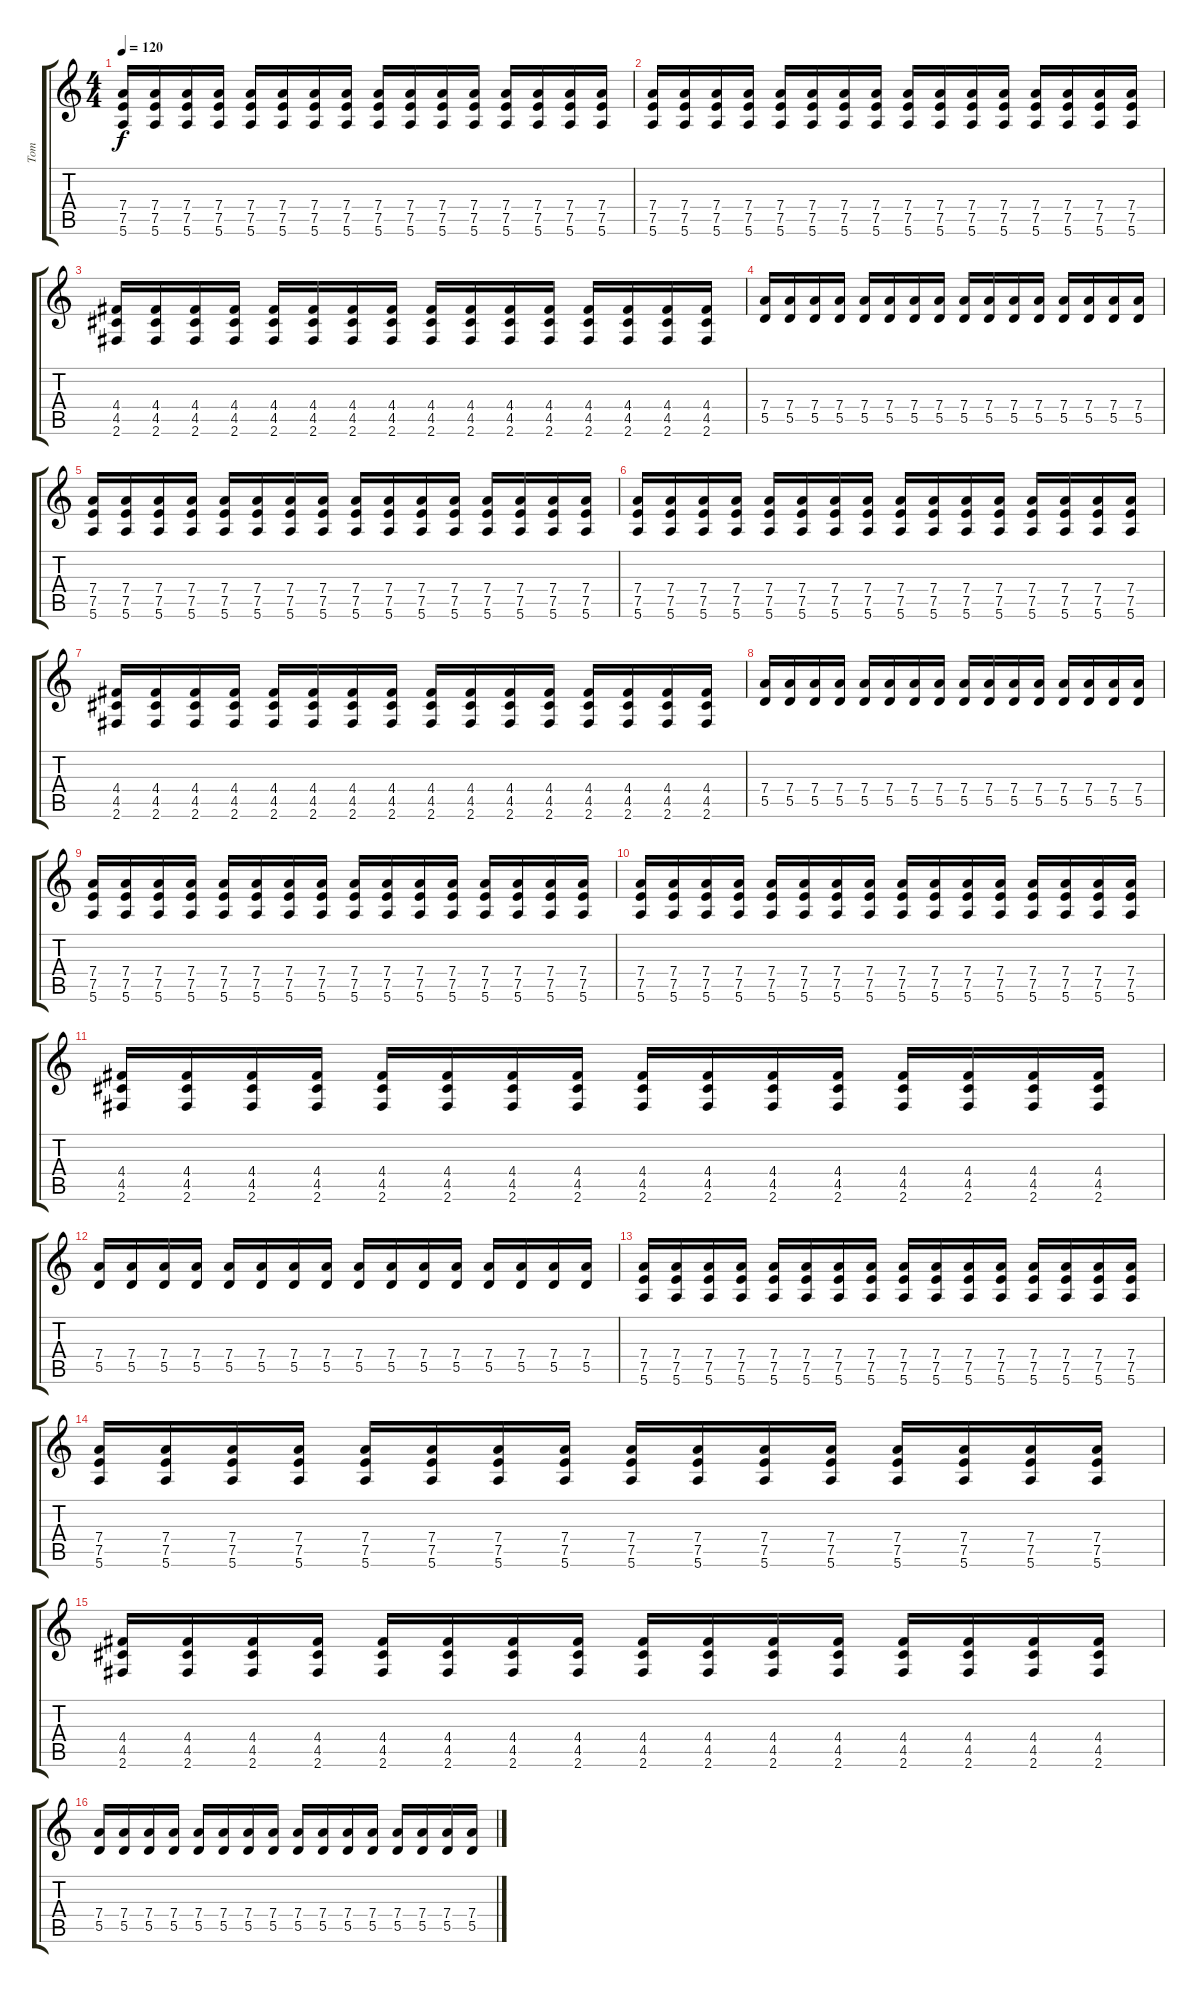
\track ("Tom" "Tom") {instrument overdrivenguitar}
\staff {score tabs}
\tuning (E4 B3 G3 D3 A2 E2) {hide}
\ts (4 4)
\tempo 120
\clef g2
\ks c
(7.4 7.5 5.6).16{dy f} (7.4 7.5 5.6).16 (7.4 7.5 5.6).16 (7.4 7.5 5.6).16 (7.4 7.5 5.6).16 (7.4 7.5 5.6).16 (7.4 7.5 5.6).16 (7.4 7.5 5.6).16 (7.4 7.5 5.6).16 (7.4 7.5 5.6).16 (7.4 7.5 5.6).16 (7.4 7.5 5.6).16 (7.4 7.5 5.6).16 (7.4 7.5 5.6).16 (7.4 7.5 5.6).16 (7.4 7.5 5.6).16 |
(7.4 7.5 5.6).16 (7.4 7.5 5.6).16 (7.4 7.5 5.6).16 (7.4 7.5 5.6).16 (7.4 7.5 5.6).16 (7.4 7.5 5.6).16 (7.4 7.5 5.6).16 (7.4 7.5 5.6).16 (7.4 7.5 5.6).16 (7.4 7.5 5.6).16 (7.4 7.5 5.6).16 (7.4 7.5 5.6).16 (7.4 7.5 5.6).16 (7.4 7.5 5.6).16 (7.4 7.5 5.6).16 (7.4 7.5 5.6).16 |
(4.4 4.5 2.6).16 (4.4 4.5 2.6).16 (4.4 4.5 2.6).16 (4.4 4.5 2.6).16 (4.4 4.5 2.6).16 (4.4 4.5 2.6).16 (4.4 4.5 2.6).16 (4.4 4.5 2.6).16 (4.4 4.5 2.6).16 (4.4 4.5 2.6).16 (4.4 4.5 2.6).16 (4.4 4.5 2.6).16 (4.4 4.5 2.6).16 (4.4 4.5 2.6).16 (4.4 4.5 2.6).16 (4.4 4.5 2.6).16 |
(7.4 5.5).16 (7.4 5.5).16 (7.4 5.5).16 (7.4 5.5).16 (7.4 5.5).16 (7.4 5.5).16 (7.4 5.5).16 (7.4 5.5).16 (7.4 5.5).16 (7.4 5.5).16 (7.4 5.5).16 (7.4 5.5).16 (7.4 5.5).16 (7.4 5.5).16 (7.4 5.5).16 (7.4 5.5).16 |
(7.4 7.5 5.6).16 (7.4 7.5 5.6).16 (7.4 7.5 5.6).16 (7.4 7.5 5.6).16 (7.4 7.5 5.6).16 (7.4 7.5 5.6).16 (7.4 7.5 5.6).16 (7.4 7.5 5.6).16 (7.4 7.5 5.6).16 (7.4 7.5 5.6).16 (7.4 7.5 5.6).16 (7.4 7.5 5.6).16 (7.4 7.5 5.6).16 (7.4 7.5 5.6).16 (7.4 7.5 5.6).16 (7.4 7.5 5.6).16 |
(7.4 7.5 5.6).16 (7.4 7.5 5.6).16 (7.4 7.5 5.6).16 (7.4 7.5 5.6).16 (7.4 7.5 5.6).16 (7.4 7.5 5.6).16 (7.4 7.5 5.6).16 (7.4 7.5 5.6).16 (7.4 7.5 5.6).16 (7.4 7.5 5.6).16 (7.4 7.5 5.6).16 (7.4 7.5 5.6).16 (7.4 7.5 5.6).16 (7.4 7.5 5.6).16 (7.4 7.5 5.6).16 (7.4 7.5 5.6).16 |
(4.4 4.5 2.6).16 (4.4 4.5 2.6).16 (4.4 4.5 2.6).16 (4.4 4.5 2.6).16 (4.4 4.5 2.6).16 (4.4 4.5 2.6).16 (4.4 4.5 2.6).16 (4.4 4.5 2.6).16 (4.4 4.5 2.6).16 (4.4 4.5 2.6).16 (4.4 4.5 2.6).16 (4.4 4.5 2.6).16 (4.4 4.5 2.6).16 (4.4 4.5 2.6).16 (4.4 4.5 2.6).16 (4.4 4.5 2.6).16 |
(7.4 5.5).16 (7.4 5.5).16 (7.4 5.5).16 (7.4 5.5).16 (7.4 5.5).16 (7.4 5.5).16 (7.4 5.5).16 (7.4 5.5).16 (7.4 5.5).16 (7.4 5.5).16 (7.4 5.5).16 (7.4 5.5).16 (7.4 5.5).16 (7.4 5.5).16 (7.4 5.5).16 (7.4 5.5).16 |
(7.4 7.5 5.6).16 (7.4 7.5 5.6).16 (7.4 7.5 5.6).16 (7.4 7.5 5.6).16 (7.4 7.5 5.6).16 (7.4 7.5 5.6).16 (7.4 7.5 5.6).16 (7.4 7.5 5.6).16 (7.4 7.5 5.6).16 (7.4 7.5 5.6).16 (7.4 7.5 5.6).16 (7.4 7.5 5.6).16 (7.4 7.5 5.6).16 (7.4 7.5 5.6).16 (7.4 7.5 5.6).16 (7.4 7.5 5.6).16 |
(7.4 7.5 5.6).16 (7.4 7.5 5.6).16 (7.4 7.5 5.6).16 (7.4 7.5 5.6).16 (7.4 7.5 5.6).16 (7.4 7.5 5.6).16 (7.4 7.5 5.6).16 (7.4 7.5 5.6).16 (7.4 7.5 5.6).16 (7.4 7.5 5.6).16 (7.4 7.5 5.6).16 (7.4 7.5 5.6).16 (7.4 7.5 5.6).16 (7.4 7.5 5.6).16 (7.4 7.5 5.6).16 (7.4 7.5 5.6).16 |
(4.4 4.5 2.6).16 (4.4 4.5 2.6).16 (4.4 4.5 2.6).16 (4.4 4.5 2.6).16 (4.4 4.5 2.6).16 (4.4 4.5 2.6).16 (4.4 4.5 2.6).16 (4.4 4.5 2.6).16 (4.4 4.5 2.6).16 (4.4 4.5 2.6).16 (4.4 4.5 2.6).16 (4.4 4.5 2.6).16 (4.4 4.5 2.6).16 (4.4 4.5 2.6).16 (4.4 4.5 2.6).16 (4.4 4.5 2.6).16 |
(7.4 5.5).16 (7.4 5.5).16 (7.4 5.5).16 (7.4 5.5).16 (7.4 5.5).16 (7.4 5.5).16 (7.4 5.5).16 (7.4 5.5).16 (7.4 5.5).16 (7.4 5.5).16 (7.4 5.5).16 (7.4 5.5).16 (7.4 5.5).16 (7.4 5.5).16 (7.4 5.5).16 (7.4 5.5).16 |
(7.4 7.5 5.6).16 (7.4 7.5 5.6).16 (7.4 7.5 5.6).16 (7.4 7.5 5.6).16 (7.4 7.5 5.6).16 (7.4 7.5 5.6).16 (7.4 7.5 5.6).16 (7.4 7.5 5.6).16 (7.4 7.5 5.6).16 (7.4 7.5 5.6).16 (7.4 7.5 5.6).16 (7.4 7.5 5.6).16 (7.4 7.5 5.6).16 (7.4 7.5 5.6).16 (7.4 7.5 5.6).16 (7.4 7.5 5.6).16 |
(7.4 7.5 5.6).16 (7.4 7.5 5.6).16 (7.4 7.5 5.6).16 (7.4 7.5 5.6).16 (7.4 7.5 5.6).16 (7.4 7.5 5.6).16 (7.4 7.5 5.6).16 (7.4 7.5 5.6).16 (7.4 7.5 5.6).16 (7.4 7.5 5.6).16 (7.4 7.5 5.6).16 (7.4 7.5 5.6).16 (7.4 7.5 5.6).16 (7.4 7.5 5.6).16 (7.4 7.5 5.6).16 (7.4 7.5 5.6).16 |
(4.4 4.5 2.6).16 (4.4 4.5 2.6).16 (4.4 4.5 2.6).16 (4.4 4.5 2.6).16 (4.4 4.5 2.6).16 (4.4 4.5 2.6).16 (4.4 4.5 2.6).16 (4.4 4.5 2.6).16 (4.4 4.5 2.6).16 (4.4 4.5 2.6).16 (4.4 4.5 2.6).16 (4.4 4.5 2.6).16 (4.4 4.5 2.6).16 (4.4 4.5 2.6).16 (4.4 4.5 2.6).16 (4.4 4.5 2.6).16 |
(7.4 5.5).16 (7.4 5.5).16 (7.4 5.5).16 (7.4 5.5).16 (7.4 5.5).16 (7.4 5.5).16 (7.4 5.5).16 (7.4 5.5).16 (7.4 5.5).16 (7.4 5.5).16 (7.4 5.5).16 (7.4 5.5).16 (7.4 5.5).16 (7.4 5.5).16 (7.4 5.5).16 (7.4 5.5).16
